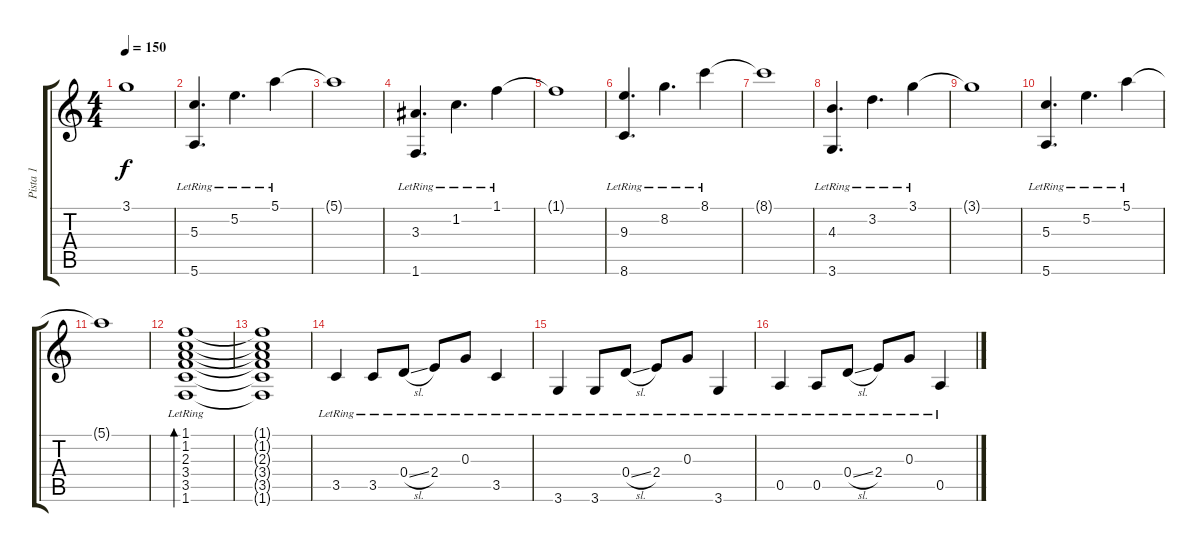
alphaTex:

\track ("Pista 1" "Pista 1") {instrument acousticguitarsteel}
\staff {score tabs}
\tuning (E4 B3 G3 D3 A2 E2) {hide}
\ts (4 4)
\tempo 150
\clef g2
\ks c
3.1{t}.1{dy f} |
(5.3{lr} 5.6{lr}).4{d} 5.2{lr}.4{d} 5.1{lr}.4 |
5.1{t}.1 |
(3.3{lr} 1.6{lr}).4{d} 1.2{lr}.4{d} 1.1{lr}.4 |
1.1{t}.1 |
(9.3{lr} 8.6{lr}).4{d} 8.2{lr}.4{d} 8.1{lr}.4 |
8.1{t}.1 |
(4.3{lr} 3.6{lr}).4{d} 3.2{lr}.4{d} 3.1{lr}.4 |
3.1{t}.1 |
(5.3{lr} 5.6{lr}).4{d} 5.2{lr}.4{d} 5.1{lr}.4 |
5.1{t}.1 |
(1.1 1.2 2.3 3.4 3.5 1.6{lr}).1{bd 480} |
(1.1{t} 1.2{t} 2.3{t} 3.4{t} 3.5{t} 1.6{t}).1 |
3.5{lr}.4 3.5{lr}.8 0.4{sl lr}.8 2.4{lr}.8 0.3{lr}.8 3.5{lr}.4 |
3.6{lr}.4 3.6{lr}.8 0.4{sl lr}.8 2.4{lr}.8 0.3{lr}.8 3.6{lr}.4 |
0.5{lr}.4 0.5{lr}.8 0.4{sl lr}.8 2.4{lr}.8 0.3{lr}.8 0.5{lr}.4
